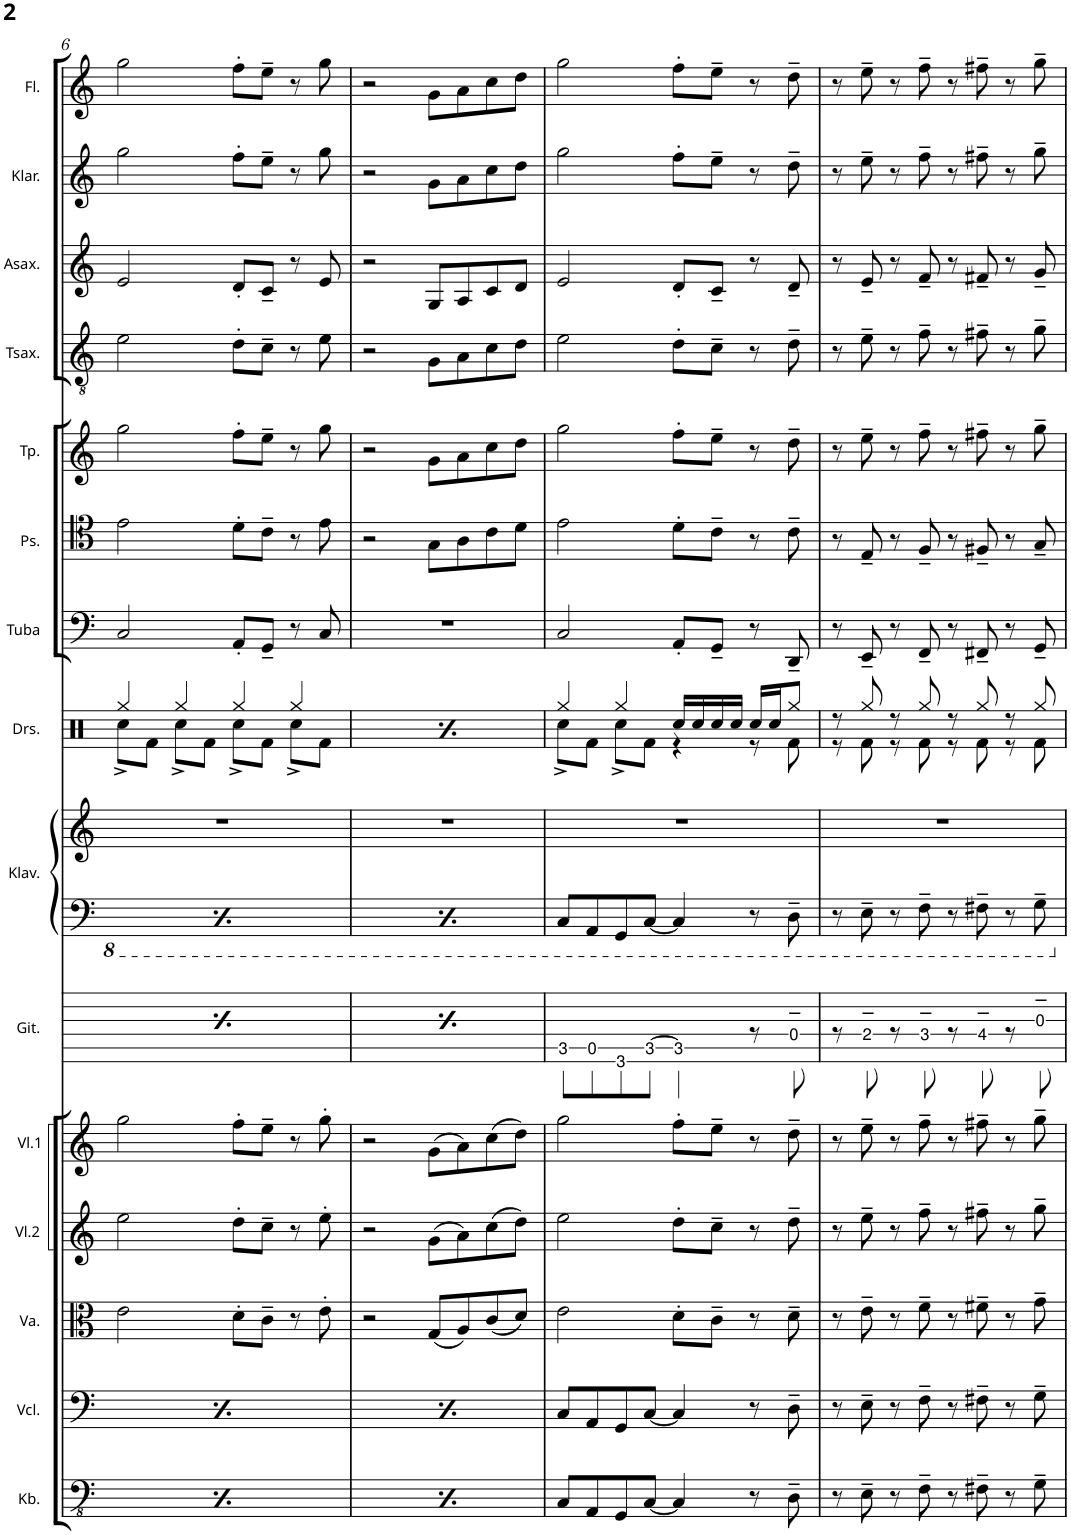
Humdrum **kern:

**kern	**kern	**kern	**kern	**kern	**kern	**kern	**kern	**kern	**kern	**kern	**kern	**kern	**kern	**kern	**kern
*part15	*part14	*part13	*part12	*part11	*part10	*part9	*part9	*part8	*part7	*part6	*part5	*part4	*part3	*part2	*part1
*staff16	*staff15	*staff14	*staff13	*staff12	*staff11	*staff10	*staff9	*staff8	*staff7	*staff6	*staff5	*staff4	*staff3	*staff2	*staff1
*I"Kontrabässe	*I"Cello	*I"Viola	*I"Violine 2	*I"Violine 1	*I"Gitarre	*I"Klavier	*	*I"Drumset	*I"Tuba	*I"Posaune	*I"Trompete	*I"Tenorsaxophon	*I"Altsaxophon	*I"Klarinette	*I"Flöte
*I'Kb.	*	*I'Va.	*I'Vl.2	*I'Vl.1	*I'Git.	*I'Klav.	*	*I'Drs.	*I'Tuba	*I'Ps.	*I'Tp.	*I'Tsax.	*I'Asax.	*I'Klar.	*I'Fl.
!!LO:PB:g=z
*clefFv4	*clefF4	*clefC3	*clefG2	*clefG2	*	*clefF4	*clefG2	*clefX	*clefF4	*clefC4	*clefG2	*clefGv2	*clefG2	*clefG2	*clefG2
*Trd7c12	*	*	*	*	*	*	*	*	*	*	*Trd1c2	*Trd8c14	*Trd5c9	*Trd1c2	*
*k[]	*k[]	*k[]	*k[]	*k[]	*k[]	*k[]	*k[]	*k[]	*k[]	*k[]	*k[]	*k[]	*k[]	*k[]	*k[]
*M4/4	*M4/4	*M4/4	*M4/4	*M4/4	*M4/4	*M4/4	*M4/4	*M4/4	*M4/4	*M4/4	*M4/4	*M4/4	*M4/4	*M4/4	*M4/4
=6	=6	=6	=6	=6	=6	=6	=6	=6	=6	=6	=6	=6	=6	=6	=6
*	*	*	*	*	*	*	*	*^	*	*	*	*	*	*	*
8CC~/L	8C~/L	2e\	2ee\	2gg\	8C~\L	8CC~/L	1r	4Rgg/	8Rcc^\L	2C/	2e\	2gg\	2e\	2e/	2gg\	2gg\
8AAA~/	8AA~/	.	.	.	8AA~\	8AAA~/	.	.	8Rf\J	.	.	.	.	.	.	.
8GGG~/	8GG~/	.	.	.	8GG~\	8GGG~/	.	4Rgg/	8Rcc^\L	.	.	.	.	.	.	.
[8CC~/J	[8C~/J	.	.	.	[8C~\J	[8CC~/J	.	.	8Rf\J	.	.	.	.	.	.	.
8CC/L]	8C/L]	8d'\L	8dd'\L	8ff'\L	8C\L]	8CC/L]	.	4Rgg/	8Rcc^\L	8AA'/L	8d'\L	8ff'\L	8d'\L	8d'/L	8ff'\L	8ff'\L
8AAA~/	8AA~/	8c~\J	8cc~\J	8ee~\J	8AA~\	8AAA~/	.	.	8Rf\J	8GG~/J	8c~\J	8ee~\J	8c~\J	8c~/J	8ee~\J	8ee~\J
8GGG~/	8GG~/	8r	8r	8r	8GG~\	8GGG~/	.	4Rgg/	8Rcc^\L	8r	8r	8r	8r	8r	8r	8r
8AAA~/J	8AA~/J	8e'\	8ee'\	8gg'\	8AA~\J	8AAA~/J	.	.	8Rf\J	8C/	8e\	8gg\	8e\	8e/	8gg\	8gg\
=7	=7	=7	=7	=7	=7	=7	=7	=7	=7	=7	=7	=7	=7	=7	=7	=7
8CC~/L	8C~/L	2r	2r	2r	8C~\L	8CC~/L	1r	4Rgg/	8Rcc^\L	1r	2r	2r	2r	2r	2r	2r
8AAA~/	8AA~/	.	.	.	8AA~\	8AAA~/	.	.	8Rf\J	.	.	.	.	.	.	.
8GGG~/	8GG~/	.	.	.	8GG~\	8GGG~/	.	4Rgg/	8Rcc^\L	.	.	.	.	.	.	.
[8CC~/J	[8C~/J	.	.	.	[8C~\J	[8CC~/J	.	.	8Rf\J	.	.	.	.	.	.	.
8CC/L]	8C/L]	(8G/L	(8g\L	(8g\L	8C\L]	8CC/L]	.	4Rgg/	8Rcc^\L	.	8G\L	8g\L	8G\L	8G/L	8g\L	8g\L
8AAA~/	8AA~/	8A/)	8a\)	8a\)	8AA~\	8AAA~/	.	.	8Rf\J	.	8A\	8a\	8A\	8A/	8a\	8a\
8GGG~/	8GG~/	(8c/	(8cc\	(8cc\	8GG~\	8GGG~/	.	4Rgg/	8Rcc^\L	.	8c\	8cc\	8c\	8c/	8cc\	8cc\
8AAA~/J	8AA~/J	8d/J)	8dd\J)	8dd\J)	8AA~\J	8AAA~/J	.	.	8Rf\J	.	8d\J	8dd\J	8d\J	8d/J	8dd\J	8dd\J
=8	=8	=8	=8	=8	=8	=8	=8	=8	=8	=8	=8	=8	=8	=8	=8	=8
8CC~/L	8C~/L	2e\	2ee\	2gg\	8C~\L	8CC~/L	1r	4Rgg/	8Rcc^\L	2C/	2e\	2gg\	2e\	2e/	2gg\	2gg\
8AAA~/	8AA~/	.	.	.	8AA~\	8AAA~/	.	.	8Rf\J	.	.	.	.	.	.	.
8GGG~/	8GG~/	.	.	.	8GG~\	8GGG~/	.	4Rgg/	8Rcc^\L	.	.	.	.	.	.	.
[8CC~/J	[8C~/J	.	.	.	[8C~\J	[8CC~/J	.	.	8Rf\J	.	.	.	.	.	.	.
4CC/]	4C/]	8d'\L	8dd'\L	8ff'\L	4C\]	4CC/]	.	16Rcc/LL	4r	8AA'/L	8d'\L	8ff'\L	8d'\L	8d'/L	8ff'\L	8ff'\L
.	.	.	.	.	.	.	.	16Rcc/	.	.	.	.	.	.	.	.
.	.	8c~\J	8cc~\J	8ee~\J	.	.	.	16Rcc/	.	8GG~/J	8c~\J	8ee~\J	8c~\J	8c~/J	8ee~\J	8ee~\J
.	.	.	.	.	.	.	.	16Rcc/JJ	.	.	.	.	.	.	.	.
8r	8r	8r	8r	8r	8r	8r	.	16Rcc/LL	8r	8r	8r	8r	8r	8r	8r	8r
.	.	.	.	.	.	.	.	16Rcc/J	.	.	.	.	.	.	.	.
8DD~\	8D~\	8d~\	8dd~\	8dd~\	8D~\	8DD~\	.	8Rgg/J	8Rf\	8DD~/	8c~\	8dd~\	8d~\	8d~/	8dd~\	8dd~\
=9	=9	=9	=9	=9	=9	=9	=9	=9	=9	=9	=9	=9	=9	=9	=9	=9
8r	8r	8r	8r	8r	8r	8r	1r	8r	8r	8r	8r	8r	8r	8r	8r	8r
8EE~\	8E~\	8e~\	8ee~\	8ee~\	8E~\	8EE~\	.	8Rgg/	8Rf\	8EE~/	8E~/	8ee~\	8e~\	8e~/	8ee~\	8ee~\
8r	8r	8r	8r	8r	8r	8r	.	8r	8r	8r	8r	8r	8r	8r	8r	8r
8FF~\	8F~\	8f~\	8ff~\	8ff~\	8F~\	8FF~\	.	8Rgg/	8Rf\	8FF~/	8F~/	8ff~\	8f~\	8f~/	8ff~\	8ff~\
8r	8r	8r	8r	8r	8r	8r	.	8r	8r	8r	8r	8r	8r	8r	8r	8r
8FF#X~\	8F#X~\	8f#X~\	8ff#X~\	8ff#X~\	8F#X~\	8FF#X~\	.	8Rgg/	8Rf\	8FF#X~/	8F#X~/	8ff#X~\	8f#X~\	8f#X~/	8ff#X~\	8ff#X~\
8r	8r	8r	8r	8r	8r	8r	.	8r	8r	8r	8r	8r	8r	8r	8r	8r
8GG~\	8G~\	8g~\	8gg~\	8gg~\	8G~\	8GG~\	.	8Rgg/	8Rf\	8GG~/	8G~/	8gg~\	8g~\	8g~/	8gg~\	8gg~\
*	*	*	*	*	*	*	*	*v	*v	*	*	*	*	*	*	*
=	=	=	=	=	=	=	=	=	=	=	=	=	=	=	=
*-	*-	*-	*-	*-	*-	*-	*-	*-	*-	*-	*-	*-	*-	*-	*-
